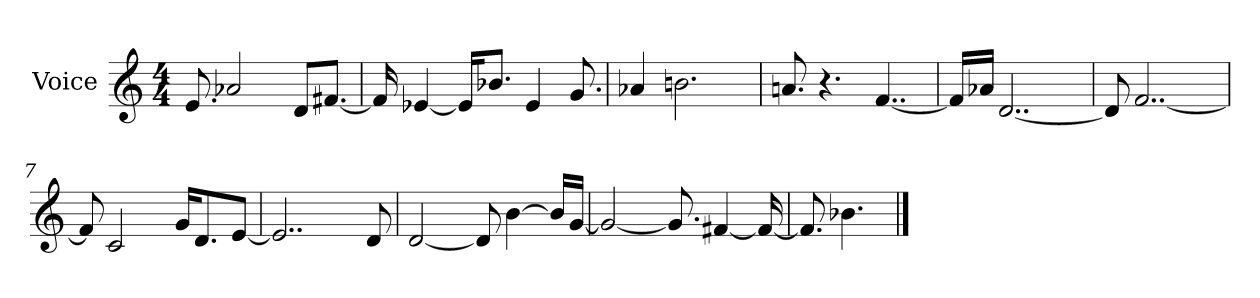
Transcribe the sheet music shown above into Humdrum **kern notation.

**kern
*part1
*staff1
*I"Voice
*I'Voice
*clefG2
*M4/4
=1
8.e/
(<2a-X/
8d/L
[<8.f#X/J
=2
16f#/]
[<4e-X/
16e-/KL]
8.b-X/J
4e-/
8.g/
=3
4a-X/
2.bn\
=4
8.an/
4.r
[<4..f/
=5
16f/LL]
16a-X/JJ
[<2..d/
=6
8d/]
[<2..f/
=7
8f/]
2c/
16g/KL
8.d/
[<8e/J
=8
2..e/]
8d/
!!LO:LB:g=z
=9
[<2d/
8d/]
[>4b\
16b/LL]
[<16g/JJ
=10
2g/_<
8.g/]
[<4f#X/
16f#/_
=11
8.f#/]
4.b-X\
==
*-
